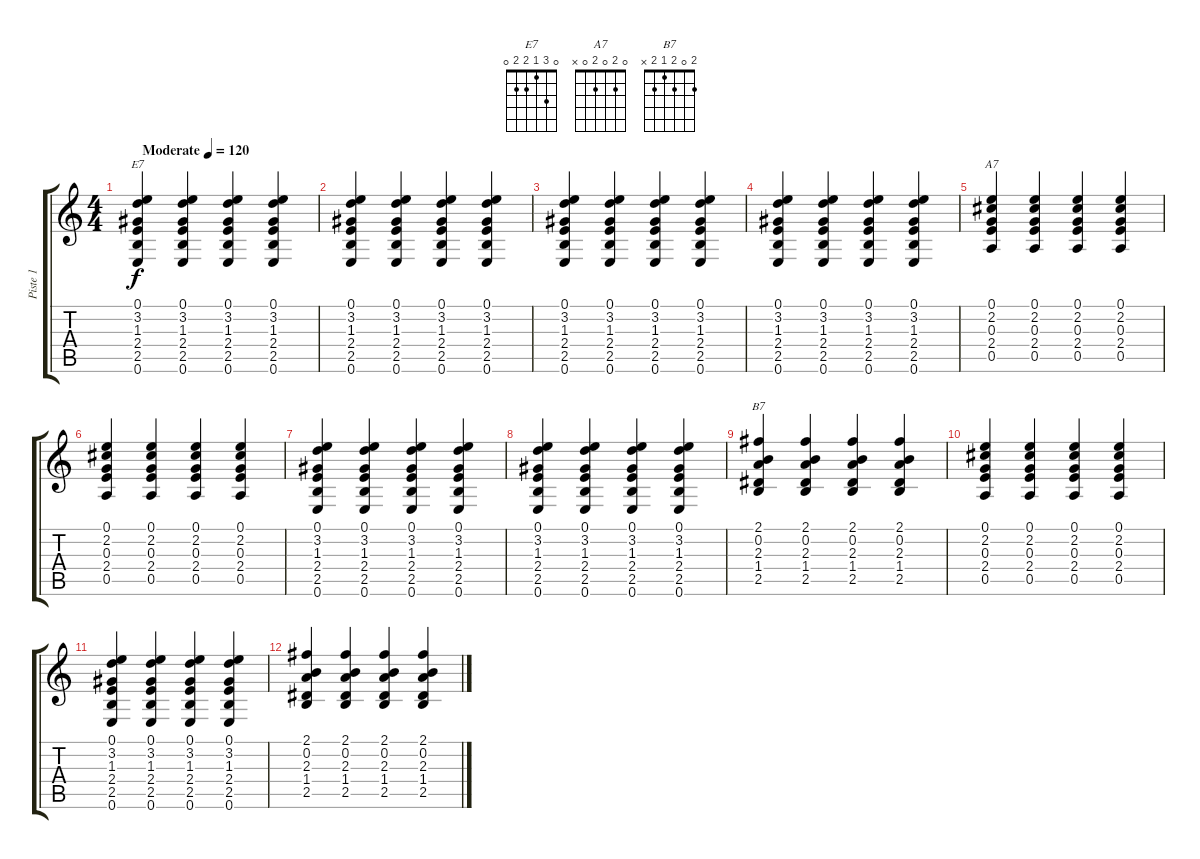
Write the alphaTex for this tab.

\track ("Piste 1" "Piste 1") {instrument acousticguitarsteel}
\staff {score tabs}
\tuning (E4 B3 G3 D3 A2 E2) {hide}
\chord ("E7" 0 3 1 2 2 0)
\chord ("A7" 0 2 0 2 0 x)
\chord ("B7" 2 0 2 1 2 x)
\ts (4 4)
\tempo (120 "Moderate")
\clef g2
\ks c
(0.1 3.2 1.3 2.4 2.5 0.6).4{ch "E7" dy f instrument acousticguitarsteel} (0.1 3.2 1.3 2.4 2.5 0.6).4 (0.1 3.2 1.3 2.4 2.5 0.6).4 (0.1 3.2 1.3 2.4 2.5 0.6).4 |
(0.1 3.2 1.3 2.4 2.5 0.6).4 (0.1 3.2 1.3 2.4 2.5 0.6).4 (0.1 3.2 1.3 2.4 2.5 0.6).4 (0.1 3.2 1.3 2.4 2.5 0.6).4 |
(0.1 3.2 1.3 2.4 2.5 0.6).4 (0.1 3.2 1.3 2.4 2.5 0.6).4 (0.1 3.2 1.3 2.4 2.5 0.6).4 (0.1 3.2 1.3 2.4 2.5 0.6).4 |
(0.1 3.2 1.3 2.4 2.5 0.6).4 (0.1 3.2 1.3 2.4 2.5 0.6).4 (0.1 3.2 1.3 2.4 2.5 0.6).4 (0.1 3.2 1.3 2.4 2.5 0.6).4 |
(0.1 2.2 0.3 2.4 0.5).4{ch "A7"} (0.1 2.2 0.3 2.4 0.5).4 (0.1 2.2 0.3 2.4 0.5).4 (0.1 2.2 0.3 2.4 0.5).4 |
(0.1 2.2 0.3 2.4 0.5).4 (0.1 2.2 0.3 2.4 0.5).4 (0.1 2.2 0.3 2.4 0.5).4 (0.1 2.2 0.3 2.4 0.5).4 |
(0.1 3.2 1.3 2.4 2.5 0.6).4 (0.1 3.2 1.3 2.4 2.5 0.6).4 (0.1 3.2 1.3 2.4 2.5 0.6).4 (0.1 3.2 1.3 2.4 2.5 0.6).4 |
(0.1 3.2 1.3 2.4 2.5 0.6).4 (0.1 3.2 1.3 2.4 2.5 0.6).4 (0.1 3.2 1.3 2.4 2.5 0.6).4 (0.1 3.2 1.3 2.4 2.5 0.6).4 |
(2.1 0.2 2.3 1.4 2.5).4{ch "B7"} (2.1 0.2 2.3 1.4 2.5).4 (2.1 0.2 2.3 1.4 2.5).4 (2.1 0.2 2.3 1.4 2.5).4 |
(0.1 2.2 0.3 2.4 0.5).4 (0.1 2.2 0.3 2.4 0.5).4 (0.1 2.2 0.3 2.4 0.5).4 (0.1 2.2 0.3 2.4 0.5).4 |
(0.1 3.2 1.3 2.4 2.5 0.6).4 (0.1 3.2 1.3 2.4 2.5 0.6).4 (0.1 3.2 1.3 2.4 2.5 0.6).4 (0.1 3.2 1.3 2.4 2.5 0.6).4 |
(2.1 0.2 2.3 1.4 2.5).4 (2.1 0.2 2.3 1.4 2.5).4 (2.1 0.2 2.3 1.4 2.5).4 (2.1 0.2 2.3 1.4 2.5).4
